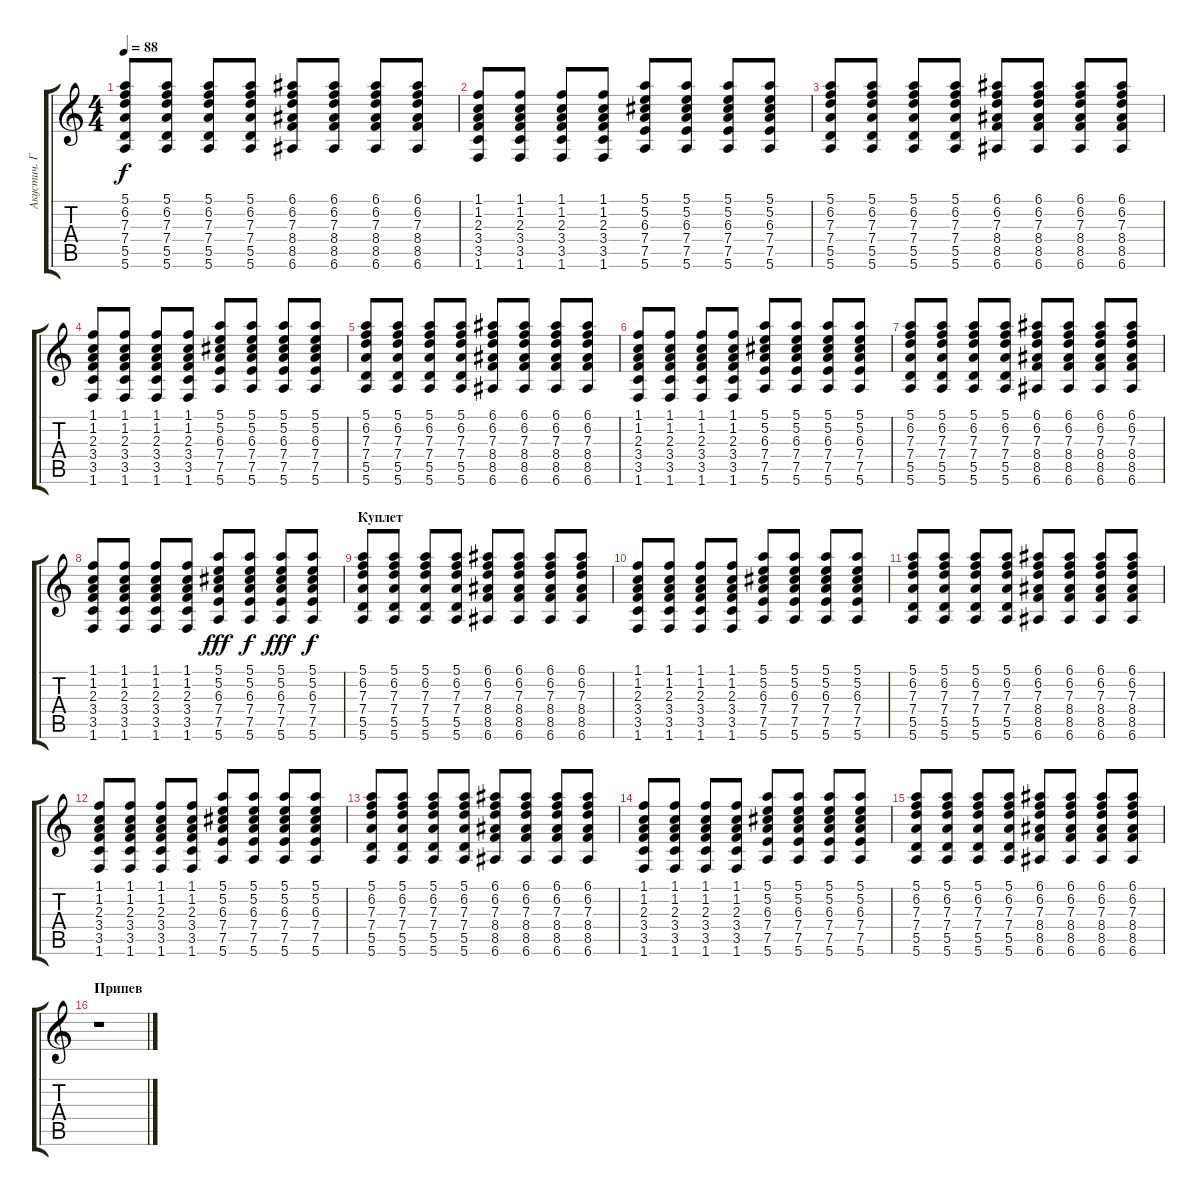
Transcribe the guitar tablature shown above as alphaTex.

\track ("Акустич. Гитара" "Акустич. Г") {instrument acousticguitarsteel}
\staff {score tabs}
\tuning (E4 B3 G3 D3 A2 E2) {hide}
\ts (4 4)
\tempo 88
\clef g2
\ks c
(5.1 6.2 7.3 7.4 5.5 5.6).8{dy f} (5.1 6.2 7.3 7.4 5.5 5.6).8 (5.1 6.2 7.3 7.4 5.5 5.6).8 (5.1 6.2 7.3 7.4 5.5 5.6).8 (6.1 6.2 7.3 8.4 8.5 6.6).8 (6.1 6.2 7.3 8.4 8.5 6.6).8 (6.1 6.2 7.3 8.4 8.5 6.6).8 (6.1 6.2 7.3 8.4 8.5 6.6).8 |
(1.1 1.2 2.3 3.4 3.5 1.6).8 (1.1 1.2 2.3 3.4 3.5 1.6).8 (1.1 1.2 2.3 3.4 3.5 1.6).8 (1.1 1.2 2.3 3.4 3.5 1.6).8 (5.1 5.2 6.3 7.4 7.5 5.6).8 (5.1 5.2 6.3 7.4 7.5 5.6).8 (5.1 5.2 6.3 7.4 7.5 5.6).8 (5.1 5.2 6.3 7.4 7.5 5.6).8 |
(5.1 6.2 7.3 7.4 5.5 5.6).8 (5.1 6.2 7.3 7.4 5.5 5.6).8 (5.1 6.2 7.3 7.4 5.5 5.6).8 (5.1 6.2 7.3 7.4 5.5 5.6).8 (6.1 6.2 7.3 8.4 8.5 6.6).8 (6.1 6.2 7.3 8.4 8.5 6.6).8 (6.1 6.2 7.3 8.4 8.5 6.6).8 (6.1 6.2 7.3 8.4 8.5 6.6).8 |
(1.1 1.2 2.3 3.4 3.5 1.6).8 (1.1 1.2 2.3 3.4 3.5 1.6).8 (1.1 1.2 2.3 3.4 3.5 1.6).8 (1.1 1.2 2.3 3.4 3.5 1.6).8 (5.1 5.2 6.3 7.4 7.5 5.6).8 (5.1 5.2 6.3 7.4 7.5 5.6).8 (5.1 5.2 6.3 7.4 7.5 5.6).8 (5.1 5.2 6.3 7.4 7.5 5.6).8 |
(5.1 6.2 7.3 7.4 5.5 5.6).8 (5.1 6.2 7.3 7.4 5.5 5.6).8 (5.1 6.2 7.3 7.4 5.5 5.6).8 (5.1 6.2 7.3 7.4 5.5 5.6).8 (6.1 6.2 7.3 8.4 8.5 6.6).8 (6.1 6.2 7.3 8.4 8.5 6.6).8 (6.1 6.2 7.3 8.4 8.5 6.6).8 (6.1 6.2 7.3 8.4 8.5 6.6).8 |
(1.1 1.2 2.3 3.4 3.5 1.6).8 (1.1 1.2 2.3 3.4 3.5 1.6).8 (1.1 1.2 2.3 3.4 3.5 1.6).8 (1.1 1.2 2.3 3.4 3.5 1.6).8 (5.1 5.2 6.3 7.4 7.5 5.6).8 (5.1 5.2 6.3 7.4 7.5 5.6).8 (5.1 5.2 6.3 7.4 7.5 5.6).8 (5.1 5.2 6.3 7.4 7.5 5.6).8 |
(5.1 6.2 7.3 7.4 5.5 5.6).8 (5.1 6.2 7.3 7.4 5.5 5.6).8 (5.1 6.2 7.3 7.4 5.5 5.6).8 (5.1 6.2 7.3 7.4 5.5 5.6).8 (6.1 6.2 7.3 8.4 8.5 6.6).8 (6.1 6.2 7.3 8.4 8.5 6.6).8 (6.1 6.2 7.3 8.4 8.5 6.6).8 (6.1 6.2 7.3 8.4 8.5 6.6).8 |
(1.1 1.2 2.3 3.4 3.5 1.6).8 (1.1 1.2 2.3 3.4 3.5 1.6).8 (1.1 1.2 2.3 3.4 3.5 1.6).8 (1.1 1.2 2.3 3.4 3.5 1.6).8 (5.1 5.2 6.3 7.4 7.5 5.6).8{dy fff} (5.1 5.2 6.3 7.4 7.5 5.6).8{dy f} (5.1 5.2 6.3 7.4 7.5 5.6).8{dy fff} (5.1 5.2 6.3 7.4 7.5 5.6).8{dy f} |
\section ("" "Куплет")
(5.1 6.2 7.3 7.4 5.5 5.6).8 (5.1 6.2 7.3 7.4 5.5 5.6).8 (5.1 6.2 7.3 7.4 5.5 5.6).8 (5.1 6.2 7.3 7.4 5.5 5.6).8 (6.1 6.2 7.3 8.4 8.5 6.6).8 (6.1 6.2 7.3 8.4 8.5 6.6).8 (6.1 6.2 7.3 8.4 8.5 6.6).8 (6.1 6.2 7.3 8.4 8.5 6.6).8 |
(1.1 1.2 2.3 3.4 3.5 1.6).8 (1.1 1.2 2.3 3.4 3.5 1.6).8 (1.1 1.2 2.3 3.4 3.5 1.6).8 (1.1 1.2 2.3 3.4 3.5 1.6).8 (5.1 5.2 6.3 7.4 7.5 5.6).8 (5.1 5.2 6.3 7.4 7.5 5.6).8 (5.1 5.2 6.3 7.4 7.5 5.6).8 (5.1 5.2 6.3 7.4 7.5 5.6).8 |
(5.1 6.2 7.3 7.4 5.5 5.6).8 (5.1 6.2 7.3 7.4 5.5 5.6).8 (5.1 6.2 7.3 7.4 5.5 5.6).8 (5.1 6.2 7.3 7.4 5.5 5.6).8 (6.1 6.2 7.3 8.4 8.5 6.6).8 (6.1 6.2 7.3 8.4 8.5 6.6).8 (6.1 6.2 7.3 8.4 8.5 6.6).8 (6.1 6.2 7.3 8.4 8.5 6.6).8 |
(1.1 1.2 2.3 3.4 3.5 1.6).8 (1.1 1.2 2.3 3.4 3.5 1.6).8 (1.1 1.2 2.3 3.4 3.5 1.6).8 (1.1 1.2 2.3 3.4 3.5 1.6).8 (5.1 5.2 6.3 7.4 7.5 5.6).8 (5.1 5.2 6.3 7.4 7.5 5.6).8 (5.1 5.2 6.3 7.4 7.5 5.6).8 (5.1 5.2 6.3 7.4 7.5 5.6).8 |
(5.1 6.2 7.3 7.4 5.5 5.6).8 (5.1 6.2 7.3 7.4 5.5 5.6).8 (5.1 6.2 7.3 7.4 5.5 5.6).8 (5.1 6.2 7.3 7.4 5.5 5.6).8 (6.1 6.2 7.3 8.4 8.5 6.6).8 (6.1 6.2 7.3 8.4 8.5 6.6).8 (6.1 6.2 7.3 8.4 8.5 6.6).8 (6.1 6.2 7.3 8.4 8.5 6.6).8 |
(1.1 1.2 2.3 3.4 3.5 1.6).8 (1.1 1.2 2.3 3.4 3.5 1.6).8 (1.1 1.2 2.3 3.4 3.5 1.6).8 (1.1 1.2 2.3 3.4 3.5 1.6).8 (5.1 5.2 6.3 7.4 7.5 5.6).8 (5.1 5.2 6.3 7.4 7.5 5.6).8 (5.1 5.2 6.3 7.4 7.5 5.6).8 (5.1 5.2 6.3 7.4 7.5 5.6).8 |
(5.1 6.2 7.3 7.4 5.5 5.6).8 (5.1 6.2 7.3 7.4 5.5 5.6).8 (5.1 6.2 7.3 7.4 5.5 5.6).8 (5.1 6.2 7.3 7.4 5.5 5.6).8 (6.1 6.2 7.3 8.4 8.5 6.6).8 (6.1 6.2 7.3 8.4 8.5 6.6).8 (6.1 6.2 7.3 8.4 8.5 6.6).8 (6.1 6.2 7.3 8.4 8.5 6.6).8 |
\section ("" "Припев")
r.1
